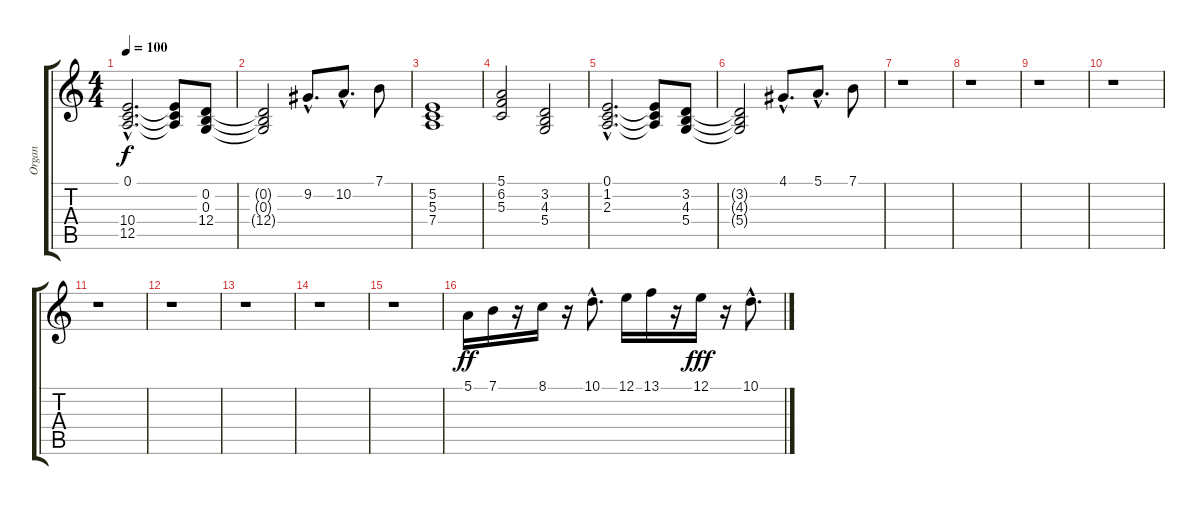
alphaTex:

\track ("Organ" "Organ") {instrument stringensemble1}
\staff {score tabs}
\tuning (E4 B3 G3 D3 A2 E2) {hide}
\ts (4 4)
\tempo 100
\clef g2
\ks c
(0.1{hac} 10.4{hac} 12.5{hac}).2{d dy f} (0.1{t} 10.4{t} 12.5{t}).8 (0.2 0.3 12.4).8 |
(0.2{t} 0.3{t} 12.4{t}).2 9.2{hac}.8{d} 10.2{hac}.8{d} 7.1.8 |
(5.2 5.3 7.4).1 |
(5.1 6.2 5.3).2 (3.2 4.3 5.4).2 |
(0.1{hac} 1.2{hac} 2.3{hac}).2{d} (0.1{t} 1.2{t} 2.3{t}).8 (3.2 4.3 5.4).8 |
(3.2{t} 4.3{t} 5.4{t}).2 4.1{hac}.8{d} 5.1{hac}.8{d} 7.1.8 |
r.1 |
r.1 |
r.1 |
r.1 |
r.1 |
r.1 |
r.1 |
r.1 |
r.1 |
5.1.16{dy ff} 7.1.16 r.16 8.1.16 r.16 10.1{hac}.8{d} 12.1.16 13.1.16 r.16 12.1.16{dy fff} r.16 10.1{hac}.8{d}
